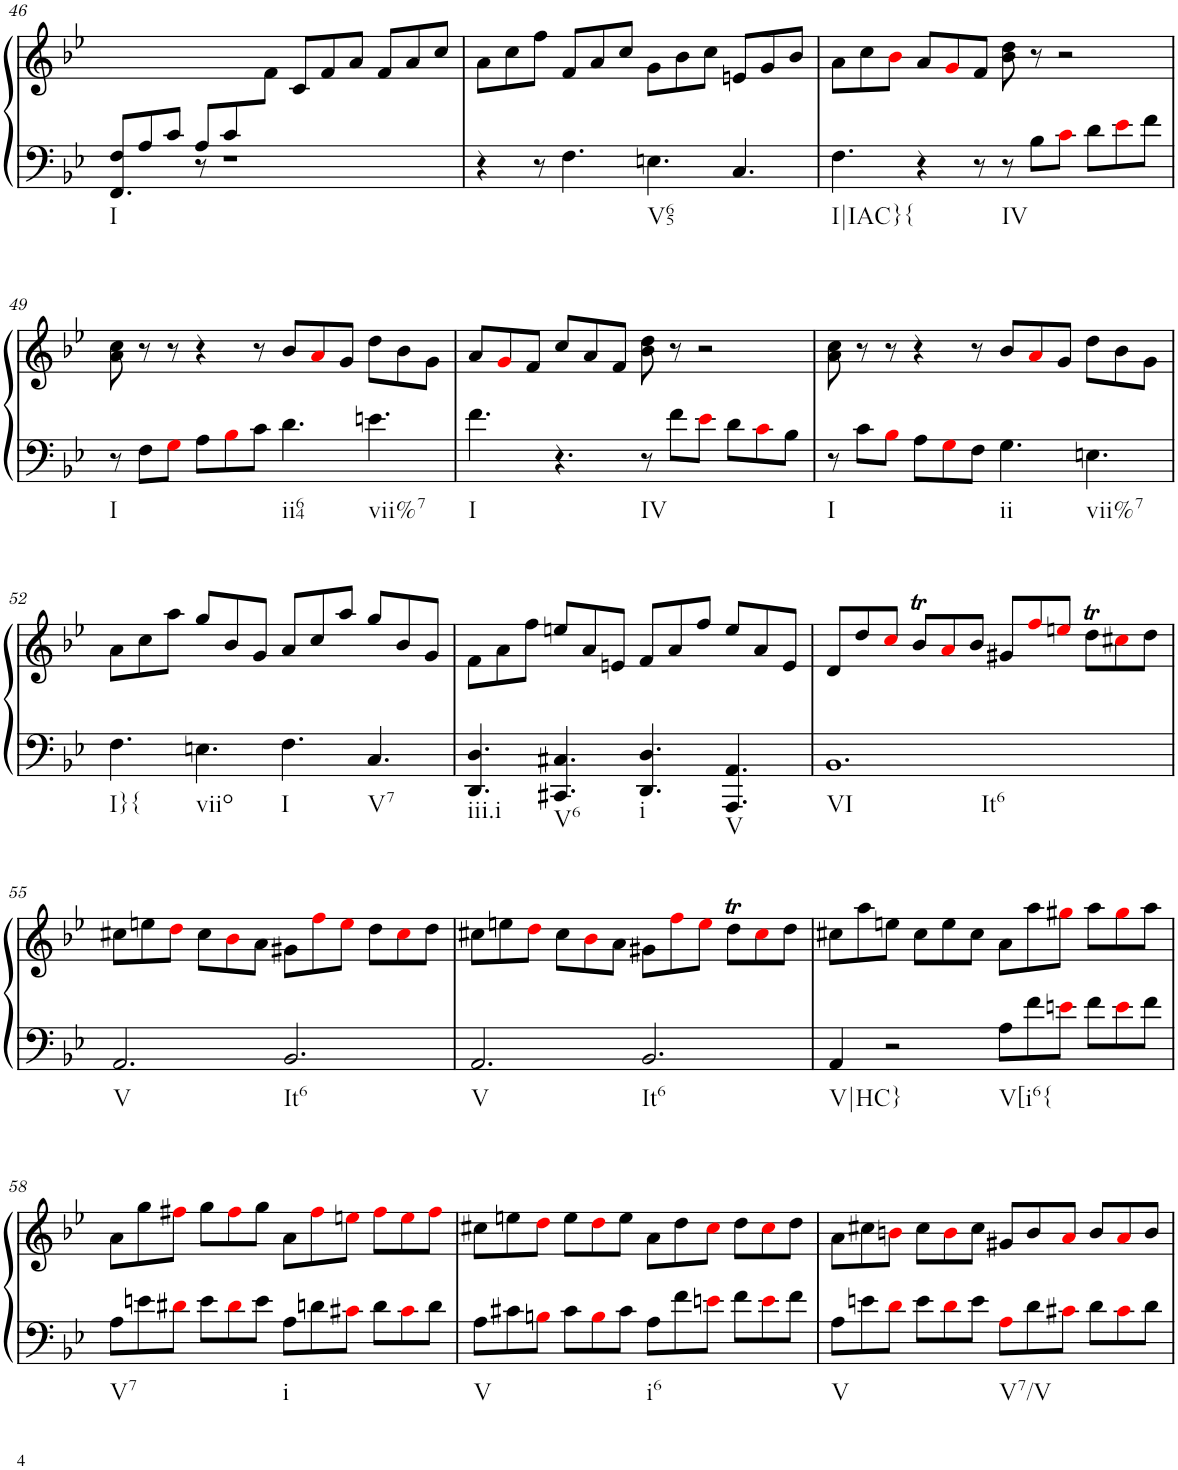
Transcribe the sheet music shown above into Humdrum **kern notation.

**kern	**kern
*part1	*part1
*staff2	*staff1
*I"Piano	*
*I'Pno.	*
!!LO:PB:g=z
*clefF4	*clefG2
*k[b-e-]	*k[b-e-]
*M12/8	*M12/8
=46	=46
*^	*
!LO:TX:b:t=I	!	!
8F/L	4.FF/	8ryy
8A/	.	.
8c/J	.	.
8A/L	8r	.
8c/	1r	.
2..ryy	.	8f\J
.	.	8c/L
.	.	8f/
.	.	8a/J
.	.	8f/L
.	.	8a/
.	.	8cc/J
*v	*v	*
=47	=47
4r	8a\L
.	8cc\
8r	8ff\J
4.F\	8f/L
.	8a/
.	8cc/J
!LO:TX:b:t=V65	!
4.En\	8g\L
.	8b-\
.	8cc\J
4.C/	8en/L
.	8g/
.	8b-/J
=48	=48
!LO:TX:b:t=I|IAC}{	!
4.F\	8a\L
.	8cc\
.	8b-i\J
4r	8a/L
.	8gi/
8r	8f/J
!LO:TX:b:t=IV	!
8r	8b-\ 8dd\
8B-\L	8r
8ci\J	2r
8d\L	.
8e-i\	.
8f\J	.
!!LO:LB:g=z
=49	=49
!LO:TX:b:t=I	!
8r	8a\ 8cc\
8F\L	8r
8Gi\J	8r
8A\L	4r
8B-i\	.
8c\J	8r
!LO:TX:b:t=ii64	!
4.d\	8b-/L
.	8ai/
.	8g/J
!LO:TX:b:t=vii%7	!
4.en\	8dd\L
.	8b-\
.	8g\J
=50	=50
!LO:TX:b:t=I	!
4.f\	8a/L
.	8gi/
.	8f/J
4.r	8cc/L
.	8a/
.	8f/J
!LO:TX:b:t=IV	!
8r	8b-\ 8dd\
8f\L	8r
8e-i\J	2r
8d\L	.
8ci\	.
8B-\J	.
=51	=51
!LO:TX:b:t=I	!
8r	8a\ 8cc\
8c\L	8r
8B-i\J	8r
8A\L	4r
8Gi\	.
8F\J	8r
!LO:TX:b:t=ii	!
4.G\	8b-/L
.	8ai/
.	8g/J
!LO:TX:b:t=vii%7	!
4.En\	8dd\L
.	8b-\
.	8g\J
!!LO:LB:g=z
=52	=52
!LO:TX:b:t=I}{	!
4.F\	8a\L
.	8cc\
.	8aa\J
!LO:TX:b:t=viio	!
4.En\	8gg/L
.	8b-/
.	8g/J
!LO:TX:b:t=I	!
4.F\	8a/L
.	8cc/
.	8aa/J
!LO:TX:b:t=V7	!
4.C/	8gg/L
.	8b-/
.	8g/J
=53	=53
!LO:TX:b:t=iii.i	!
4.DD/ 4.D/	8f\L
.	8a\
.	8ff\J
!LO:TX:b:t=V6	!
4.CC#X/ 4.C#X/	8een/L
.	8a/
.	8en/J
!LO:TX:b:t=i	!
4.DD/ 4.D/	8f/L
.	8a/
.	8ff/J
!LO:TX:b:t=V	!
4.AAA/ 4.AA/	8ee/L
.	8a/
.	8e/J
=54	=54
!LO:TX:b:t=VI	!
!LO:TX:b:t=It6	!
1.BB-	8d/L
.	8dd/
.	8cci/J
.	8b-T/L
.	8ai/
.	8b-/J
.	8g#X/L
.	8ffi/
.	8eeni/J
.	8ddt\L
.	8cc#Xi\
.	8dd\J
!!LO:LB:g=z
=55	=55
!LO:TX:b:t=V	!
2.AA/	8cc#X\L
.	8een\
.	8ddi\J
.	8cc#\L
.	8b-i\
.	8a\J
!LO:TX:b:t=It6	!
2.BB-/	8g#X\L
.	8ffi\
.	8eei\J
.	8dd\L
.	8cc#i\
.	8dd\J
=56	=56
!LO:TX:b:t=V	!
2.AA/	8cc#X\L
.	8een\
.	8ddi\J
.	8cc#\L
.	8b-i\
.	8a\J
!LO:TX:b:t=It6	!
2.BB-/	8g#X\L
.	8ffi\
.	8eei\J
.	8ddt\L
.	8cc#i\
.	8dd\J
=57	=57
!LO:TX:b:t=V|HC}	!
4AA/	8cc#X\L
.	8aa\
2r	8een\J
.	8cc#\L
.	8ee\
.	8cc#\J
!LO:TX:b:t=V[i6{	!
8A\L	8a\L
8f\	8aa\
8eni\J	8gg#Xi\J
8f\L	8aa\L
8ei\	8gg#i\
8f\J	8aa\J
!!LO:LB:g=z
=58	=58
!LO:TX:b:t=V7	!
8A\L	8a\L
8en\	8gg\
8d#Xi\J	8ff#Xi\J
8e\L	8gg\L
8d#i\	8ff#i\
8e\J	8gg\J
!LO:TX:b:t=i	!
8A\L	8a\L
8dn\	8ff#i\
8c#Xi\J	8eeni\J
8d\L	8ff#i\L
8c#i\	8eei\
8d\J	8ff#i\J
=59	=59
!LO:TX:b:t=V	!
8A\L	8cc#X\L
8c#X\	8een\
8Bni\J	8ddi\J
8c#\L	8ee\L
8Bi\	8ddi\
8c#\J	8ee\J
!LO:TX:b:t=i6	!
8A\L	8a\L
8f\	8dd\
8eni\J	8cc#i\J
8f\L	8dd\L
8ei\	8cc#i\
8f\J	8dd\J
=60	=60
!LO:TX:b:t=V	!
8A\L	8a\L
8en\	8cc#X\
8di\J	8bni\J
8e\L	8cc#\L
8di\	8bi\
8e\J	8cc#\J
!LO:TX:b:t=V7/V	!
8Ai\L	8g#X/L
8d\	8b/
8c#Xi\J	8ai/J
8d\L	8b/L
8c#i\	8ai/
8d\J	8b/J
=	=
*-	*-
